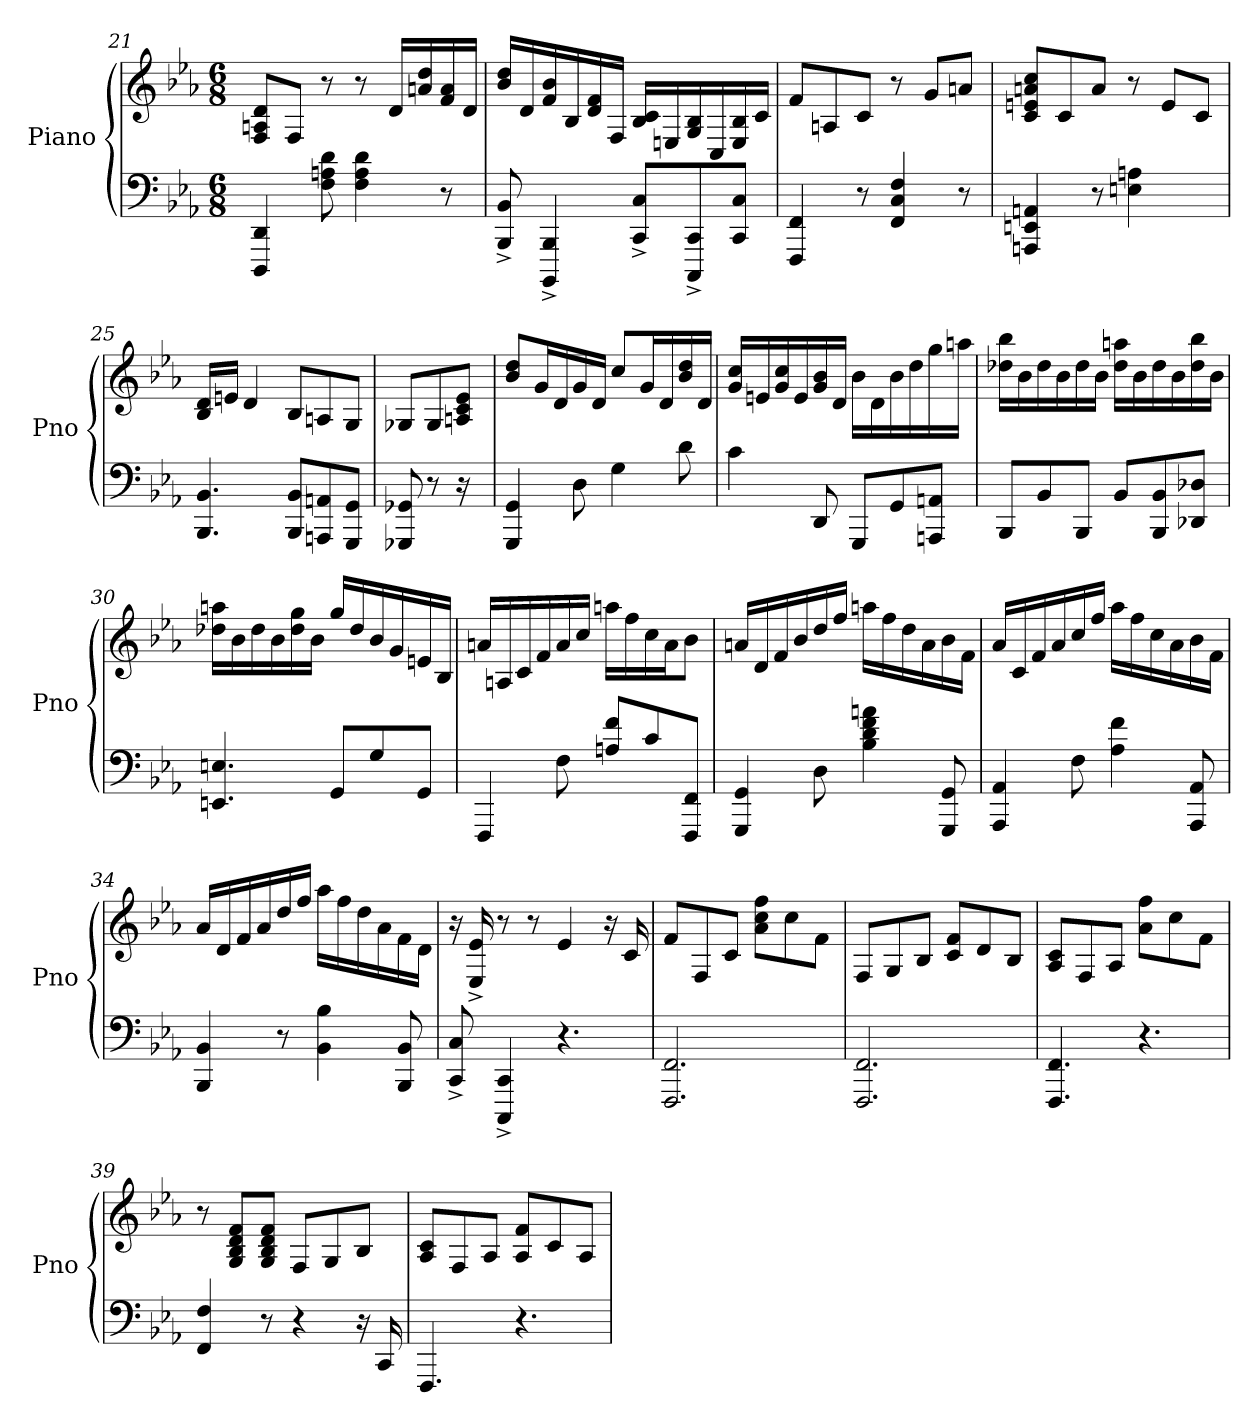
**kern	**kern
*part1	*part1
*staff2	*staff1
*I"Piano	*
*I'Pno	*
*clefF4	*clefG2
*k[b-e-a-]	*k[b-e-a-]
*M6/8	*M6/8
=21	=21
4DDD/ 4DD/	8F/ 8An/ 8d/L
.	8F/J
8F\ 8An\ 8d\	8r
4F\ 4A\ 4d\	8r
.	16d/LL
.	16an/ 16dd/
8r	16f/ 16a/
.	16d/JJ
=22	=22
8BBB-/^ 8BB-/^	16b-/ 16dd/LL
.	16d/
4BBBB-/^ 4BBB-/^	16f/ 16b-/
.	16B-/
.	16d/ 16f/
.	16F/JJ
8CC/^ 8C/^L	16B-/ 16c/LL
.	16En/
8CCC/^ 8CC/^	16G/ 16B-/
.	16C/
8CC/ 8C/J	16E/ 16B-/
.	16c/JJ
=23	=23
4FFF/ 4FF/	8f/L
.	8An/
8r	8c/J
4FF/ 4C/ 4F/	8r
.	8g/L
8r	8an/J
=24	=24
4AAAn/ 4EEn/ 4AAn/	8c/ 8en/ 8an/ 8cc/L
.	8c/
8r	8a/J
4En\ 4An\	8r
.	8e/L
8ryy	8c/J
=25	=25
4.BBB-/ 4.BB-/	16B-/ 16d/LL
.	16en/JJ
.	4d/
8BBB-/ 8BB-/L	8B-/L
8AAAn/ 8AAn/	8An/
8GGG/ 8GG/J	8G/J
=26	=26
8GGG-X/ 8GG-X/	8G-X/L
8r	8G-/
16r	8An/ 8c/ 8e-/J
16ryy	.
=27	=27
4GGG/ 4GG/	8b-/ 8dd/L
.	16g/L
.	16d/
8D\	16g/
.	16d/JJ
4G\	8cc/L
.	16g/L
.	16d/
8d\	16b-/ 16dd/
.	16d/JJ
=28	=28
4c\	16g/ 16cc/LL
.	16en/
.	16g/ 16cc/
.	16e/
8DD/	16g/ 16b-/
.	16d/JJ
8GGG/L	16b-\LL
.	16d\
8GG/	16b-\
.	16dd\
8AAAn/ 8AAn/J	16gg\
.	16aan\JJ
=29	=29
8BBB-/L	16dd-X\ 16bb-\LL
.	16b-\
8BB-/	16dd-\
.	16b-\
8BBB-/J	16dd-\
.	16b-\JJ
8BB-/L	16dd-\ 16aan\LL
.	16b-\
8BBB-/ 8BB-/	16dd-\
.	16b-\
8DD-X/ 8D-X/J	16dd-\ 16bb-\
.	16b-\JJ
=30	=30
4.EEn/ 4.En/	16dd-X\ 16aan\LL
.	16b-\
.	16dd-\
.	16b-\
.	16dd-\ 16gg\
.	16b-\JJ
8GG/L	16gg/LL
.	16dd-/
8G/	16b-/
.	16g/
8GG/J	16en/
.	16B-/JJ
=31	=31
4FFF/	16an/LL
.	16An/
.	16c/
.	16f/
8F\	16a/
.	16cc/JJ
8An/ 8f/L	16aan\LL
.	16ff\
8c/	16cc\
.	16a\J
8FFF/ 8FF/J	8b-\J
=32	=32
4GGG/ 4GG/	16an/LL
.	16d/
.	16f/
.	16b-/
8D\	16dd/
.	16ff/JJ
4B-\ 4d\ 4f\ 4an\	16aan\LL
.	16ff\
.	16dd\
.	16a\
8GGG/ 8GG/	16b-\
.	16f\JJ
=33	=33
4AAA-/ 4AA-/	16a-/LL
.	16c/
.	16f/
.	16a-/
8F\	16cc/
.	16ff/JJ
4A-\ 4f\	16aa-\LL
.	16ff\
.	16cc\
.	16a-\
8AAA-/ 8AA-/	16b-\
.	16f\JJ
=34	=34
4BBB-/ 4BB-/	16a-/LL
.	16d/
.	16f/
.	16a-/
8r	16dd/
.	16ff/JJ
4BB-\ 4B-\	16aa-\LL
.	16ff\
.	16dd\
.	16a-\
8BBB-/ 8BB-/	16f\
.	16d\JJ
=35	=35
8CC/^ 8C/^	16r
.	16E-/^ 16e-/^
4CCC/^ 4CC/^	8r
.	8r
4.r	4e-/
.	16r
.	16c/
=36	=36
2.FFF/ 2.FF/	8f/L
.	8F/
.	8c/J
.	8a-\ 8cc\ 8ff\L
.	8cc\
.	8f\J
=37	=37
2.FFF/ 2.FF/	8F/L
.	8G/
.	8B-/J
.	8c/ 8f/L
.	8d/
.	8B-/J
=38	=38
4.FFF/ 4.FF/	8A-/ 8c/L
.	8F/
.	8A-/J
4.r	8a-\ 8ff\L
.	8cc\
.	8f\J
=39	=39
4FF/ 4F/	8r
.	8G/ 8B-/ 8d/ 8f/L
8r	8G/ 8B-/ 8d/ 8f/J
4r	8F/L
.	8G/
16r	8B-/J
16CC/	.
=40	=40
4.FFF/	8A-/ 8c/L
.	8F/
.	8A-/J
4.r	8A-/ 8f/L
.	8c/
.	8A-/J
=	=
*-	*-
